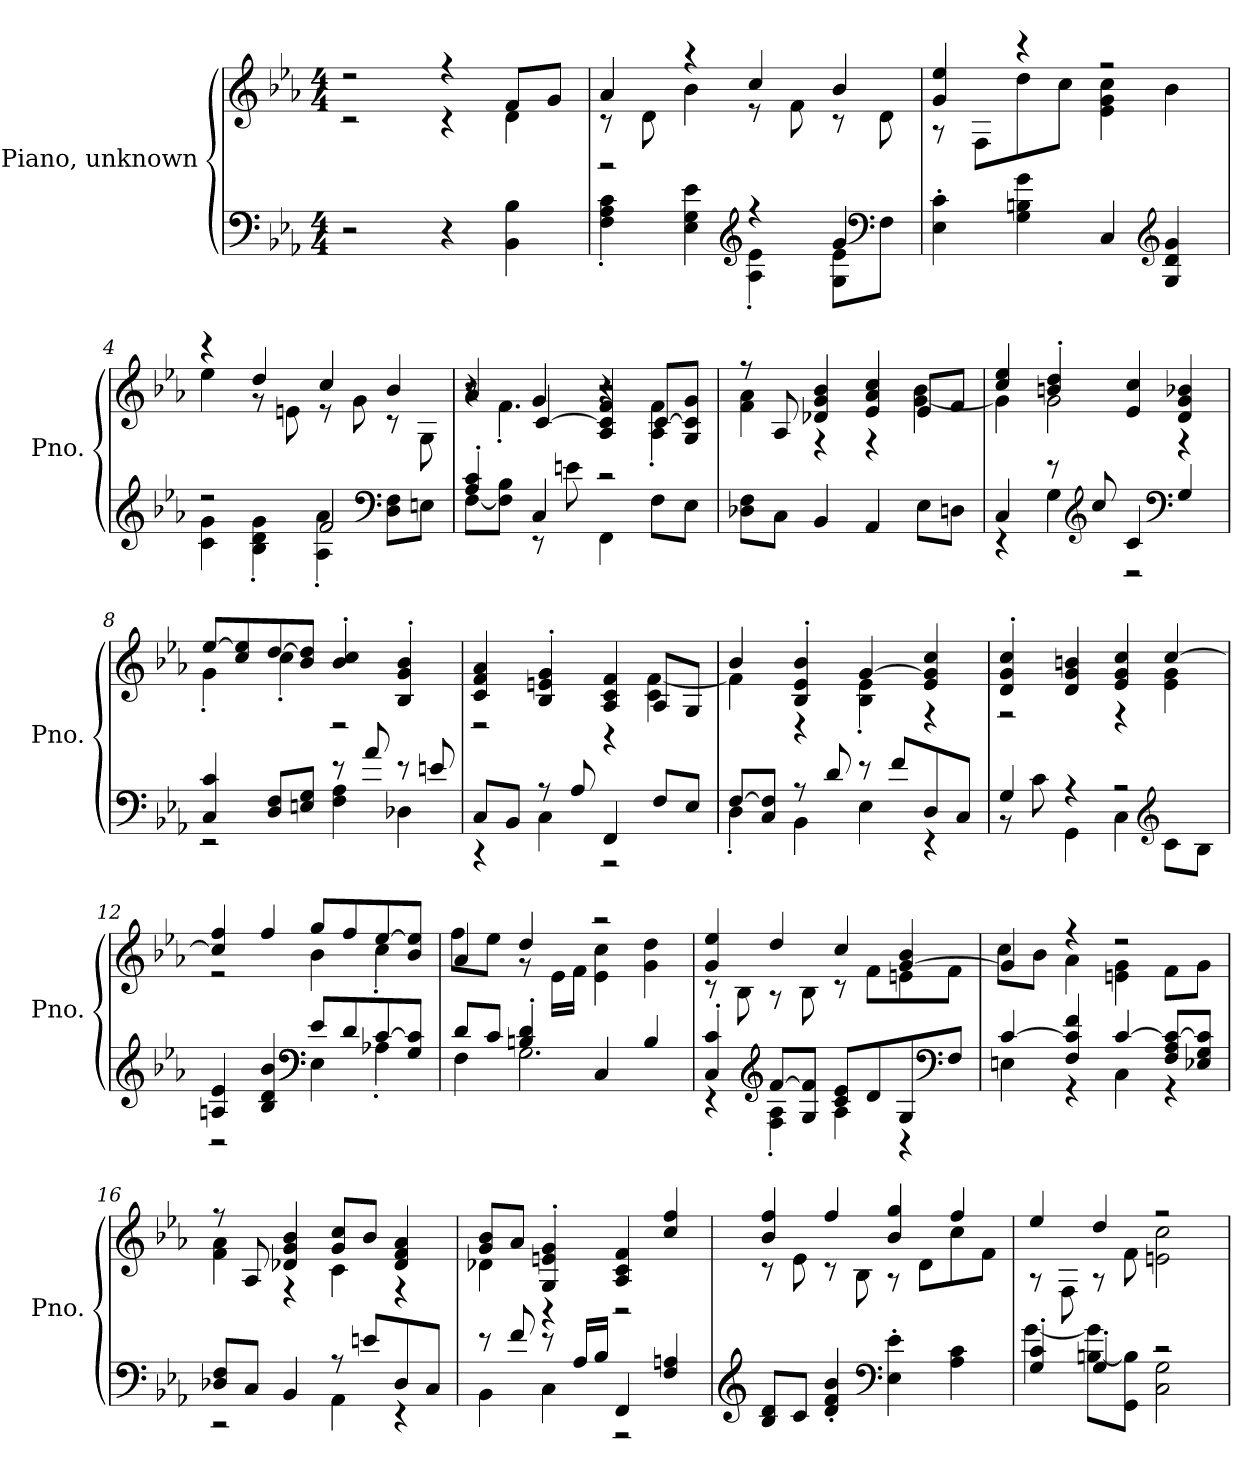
**kern	**kern
*part1	*part1
*staff2	*staff1
*I"Piano, unknown	*
*I'Pno.	*
*clefF4	*clefG2
*k[b-e-a-]	*k[b-e-a-]
*M4/4	*M4/4
*MM120	*MM120
=1	=1
*	*^
2r	2r	2r
4r	4r	4r
4BB-\ 4B-\	8f/L	4d\
.	8g/J	.
=2	=2	=2
*^	*	*
2r	4F\' 4A-\' 4c\'	4a-/	8r
.	.	.	8d\
.	4E-\ 4G\ 4e-\	4r	4b-\
*clefG2	*	*	*
4r	4A-\' 4e-\'	4cc/	8r
.	.	.	8f\
4g/	8G\ 8e-\L	4b-/	8r
*clefF4	*	*	*
.	8F\J	.	8d\
*v	*v	*	*
=3	=3	=3
4E-\' 4c\'	4g/ 4ee-/	8r
.	.	8F\L
4G\ 4Bn\ 4g\	4r	8dd\
.	.	8cc\J
4C/	2r	4e-\ 4g\ 4cc\
*clefG2	*	*
4G/ 4d/ 4g/	.	4b-\
=4	=4	=4
*^	*	*
2r	4c\ 4g\	4r	4ee-\
.	4B-\' 4d\' 4g\'	4dd/	8r
.	.	.	8en\
2f/	4A-\' 4a-\'	4cc/	8r
.	.	.	8g\
*clefF4	*	*	*
.	8D\ 8F\L	4b-/	8r
.	8En\J	.	8G\
!!LO:LB:g=z
=5	=5	=5	=5
*	*	*	*^
4A-/' 4c/'	[8F\L	4a-/	8r	4r
.	8F\] 8B-\J	.	4.f'\	.
4C/	8r	4g/	.	[4c/
.	8en\	.	.	.
2r	4FF\	2r	4r	4A-/ 4c/] 4f/
.	8F\L	.	4A-\' 4f\'	[8c/L
.	8E-\J	.	.	8G/ 8c/] 8g/J
*v	*v	*	*	*
*	*	*v	*v
=6	=6	=6
8D-X\ 8F\L	8r	4f\ 4a-\
8C\J	8A-/	.
4BB-/	4d-X/ 4g/ 4b-/	4r
4AA-/	4e-/ 4a-/ 4cc/	4r
8E-\L	8e-/L	[4g\ 4b-\
8Dn\J	8f/J	.
=7	=7	=7
*^	*	*
4C/	4r	4cc/ 4ee-/	4g\]
8r	4G\	4bn/' 4dd/'	2g\
*clefG2	*	*	*
8cc/	.	.	.
4c/	2r	4e-/ 4cc/	.
*clefF4	*	*	*
4G/	.	4d/ 4g/ 4b-X/	4r
=8	=8	=8	=8
4C/ 4c/	2r	[8ee-/L	4g'\
.	.	8cc/ 8ee-/]	.
8D/ 8F/L	.	[8dd/	4cc'\
8En/ 8G/J	.	8b-/ 8dd/]J	.
8r	4F\ 4A-\	4b-/' 4cc/'	2r
8a-/	.	.	.
8r	4D-X\	4B-/' 4g/' 4b-/'	.
8en/	.	.	.
!!LO:LB:g=z	!!
=9	=9	=9	=9
8C/L	4r	4c/ 4f/ 4a-/	2r
8BB-/J	.	.	.
8r	4C\	4B-/' 4en/' 4g/'	.
8A-/	.	.	.
4FF/	2r	4A-/ 4c/ 4f/	4r
8F/L	.	8A-/L	4c\ [4f\
8E-/J	.	8G/J	.
=10	=10	=10	=10
[8F/L	4D'\	4b-/	4f\]
8C/ 8F/]J	.	.	.
8r	4BB-\	4B-/' 4e-/' 4b-/'	4r
8d/	.	.	.
8r	4E-\	[4g/	4B-\' 4e-\'
8f/L	.	.	.
8D/	4r	4e-/ 4g/] 4cc/	4r
8C/J	.	.	.
=11	=11	=11	=11
4G/	8r	4d/' 4g/' 4cc/'	2r
.	8c\	.	.
4r	4GG\	4d/ 4g/ 4bn/	.
2r	4C\	4e-/ 4g/ 4cc/	4r
*clefG2	*	*	*
.	8c\L	[4cc/	4e-\ 4g\
.	8B-\J	.	.
=12	=12	=12	=12
4An/ 4e-/	2r	4cc/] 4ff/	2r
4B-/ 4d/ 4b-/	.	4ff/	.
*clefF4	*	*	*
8e-/L	4E-\	8gg/L	4b-\
8d/	.	8ff/	.
[8c/	4A-X'\	[8ee-/	4cc'\
8G/ 8c/]J	.	8b-/ 8ee-/]J	.
!!LO:LB:g=z	!!
=13	=13	=13	=13
8d/L	4F\	4a-/	8ff\L
8c/J	.	.	8ee-\J
4Bn/' 4d/'	2.G\	4dd/	8r
.	.	.	16e-\LL
.	.	.	16f\JJ
4C/	.	2r	4e-\ 4cc\
4B/	.	.	4g\ 4dd\
=14	=14	=14	=14
4C/' 4c/'	4r	4g/ 4ee-/	8r
.	.	.	8B-\
*clefG2	*	*	*
[8f/L	4F\' 4A-\'	4dd/	8r
8G/ 8f/]J	.	.	8B-\
8c/ 8e-/L	4A-\	4cc/	8r
8d/	.	.	8f\L
8G/	4r	[4g/ 4b-/	8en\
*clefF4	*	*	*
8F/J	.	.	8f\J
=15	=15	=15	=15
[4c/	4En\	4g/]	8cc\L
.	.	.	8b-\J
4F/ 4c/] 4f/	4r	4r	4a-\
[4c/	4C\	2r	4en\ 4g\
8F/ 8A-/ 8c/_L	4r	.	8f\L
8E-X/ 8G/ 8c/]J	.	.	8g\J
=16	=16	=16	=16
8D-X/ 8F/L	2r	8r	4f\ 4a-\
8C/J	.	8A-/	.
4BB-/	.	4d-X/ 4g/ 4b-/	4r
8r	4AA-\	8g/ 8cc/L	4c\
8en/L	.	8b-/J	.
8D-/	4r	4d-/ 4f/ 4a-/	4r
8C/J	.	.	.
!!LO:LB:g=z	!!
=17	=17	=17	=17
8r	4BB-\	8g/ 8b-/L	4d-X\
8f/	.	8a-/J	.
8r	4C\	4G/' 4en/' 4g/'	4r
16A-/LL	.	.	.
16B-/JJ	.	.	.
4FF/	2r	4A-/ 4c/ 4f/	2r
4F/ 4An/	.	4cc/ 4ff/	.
*v	*v	*	*
=18	=18	=18
*clefG2	*	*
8B-/ 8d/L	4b-/ 4ff/	8r
8c/J	.	8e-\
4d/' 4f/' 4b-/'	4ff/	8r
.	.	8B-\
*clefF4	*	*
4E-\' 4e-\'	4b-/ 4gg/	8r
.	.	8d\L
4A-\ 4c\	4ff/	8cc\
.	.	8f\J
=19	=19	=19
*^	*	*
4G/' 4c/'	[4g\	4ee-/	8r
.	.	.	8F\
4G'/	[8Bn\ 8g\]L	4dd/	8r
.	8GG\ 8B\]J	.	8f\
2r	2C\ 2G\	2r	2en\ 2cc\
*v	*v	*	*
*	*v	*v
=	=
*-	*-
